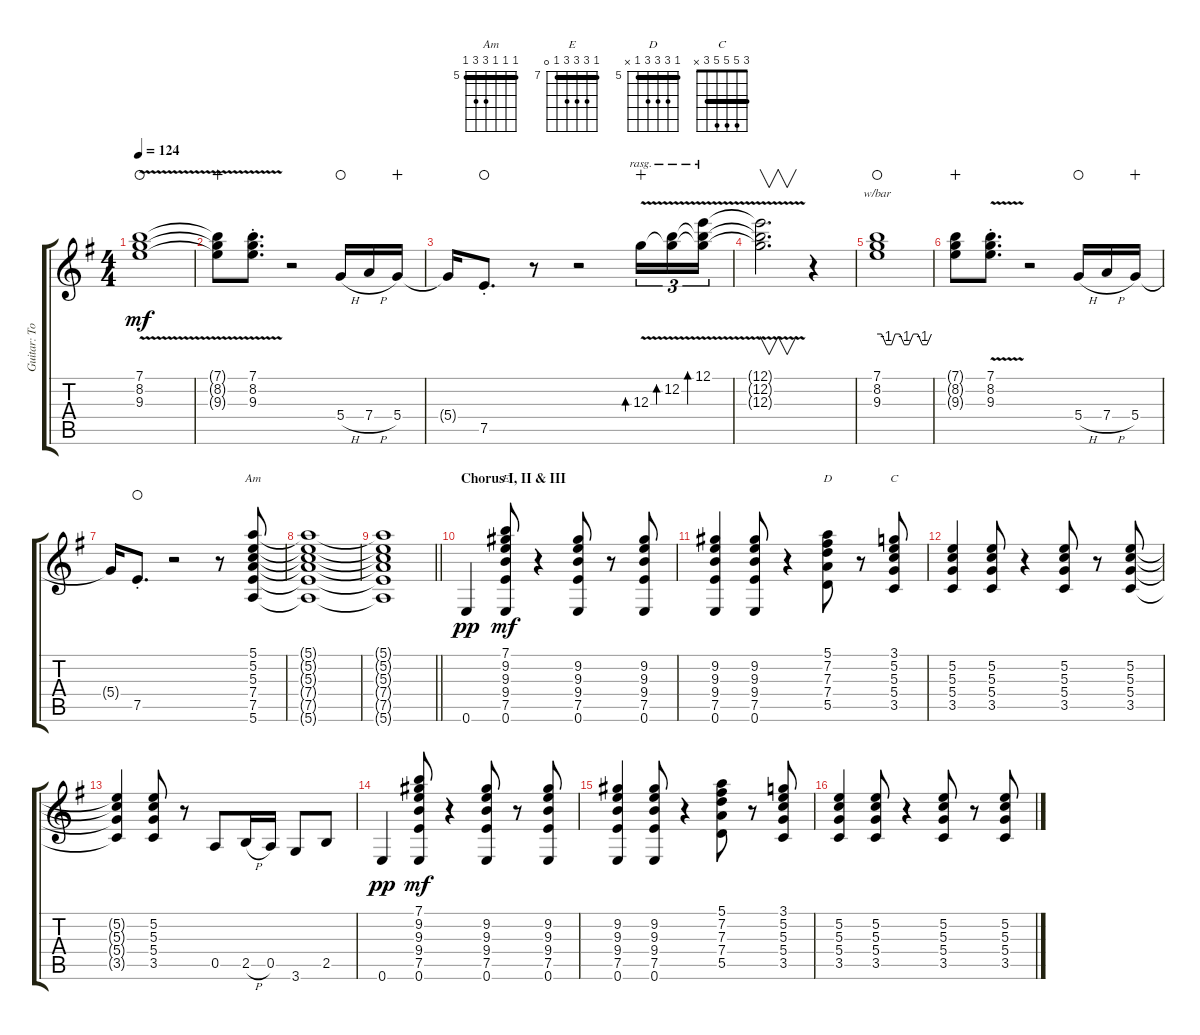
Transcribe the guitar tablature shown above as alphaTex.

\track ("Guitar: Tony" "Guitar: To") {instrument distortionguitar}
\staff {score tabs}
\tuning (E4 B3 G3 D3 A2 E2) {hide}
\chord ("Am" 5 5 5 7 7 5) {firstfret 5 barre 5}
\chord ("E" 7 9 9 9 7 0) {firstfret 7 barre 7}
\chord ("D" 5 7 7 7 5 x) {firstfret 5 barre 5}
\chord ("C" 3 5 5 5 3 x) {barre 3}
\ts (4 4)
\tempo 124
\clef g2
\ks g
(7.1 8.2 9.3{v}).1{dy mf waho} |
(7.1{t} 8.2{t} 9.3{t}).8{wahc} (7.1{st} 8.2{st} 9.3{v st}).8{d} r.2 5.4{h}.16{waho} 7.4{h}.16 5.4.16{wahc} |
5.4{t}.16 7.5{st}.8{d waho} r.8 r.2 12.3{v}.16{tu (3 2) bd 480 rasg ii wahc} (12.2{v} 12.3{t}).16{tu (3 2) bd 480 rasg ii} (12.1{v} 12.2{t} 12.3{t}).16{tu (3 2) bd 480 rasg ii} |
(12.1{t} 12.2{t} 12.3{t}).2{v d} r.4 |
(7.1 8.2 9.3).1{tbe (custom default 0 0 5 0 10 -4 16 -4 20 0 25 0 30 -4 35 -4 40 0 45 0 50 -4 55 -4 60 0) waho} |
(7.1{t} 8.2{t} 9.3{t}).8{wahc} (7.1{st} 8.2{st} 9.3{v st}).8{d} r.2 5.4{h}.16{waho} 7.4{h}.16 5.4.16{wahc} |
5.4{t}.16 7.5{st}.8{d waho} r.2 r.8 (5.1 5.2 5.3 7.4 7.5 5.6).8{ch "Am"} |
(5.1{t} 5.2{t} 5.3{t} 7.4{t} 7.5{t} 5.6{t}).1 |
\barLineRight lightlight
(5.1{t} 5.2{t} 5.3{t} 7.4{t} 7.5{t} 5.6{t}).1 |
\section ("" "Chorus I, II & III")
0.6.4{dy pp} (7.1 9.2 9.3 9.4 7.5 0.6).8{ch "E" dy mf} r.4 (9.2 9.3 9.4 7.5 0.6).8 r.8 (9.2 9.3 9.4 7.5 0.6).8 |
(9.2 9.3 9.4 7.5 0.6).4 (9.2 9.3 9.4 7.5 0.6).8 r.4 (5.1 7.2 7.3 7.4 5.5).8{ch "D"} r.8 (3.1 5.2 5.3 5.4 3.5).8{ch "C"} |
(5.2 5.3 5.4 3.5).4 (5.2 5.3 5.4 3.5).8 r.4 (5.2 5.3 5.4 3.5).8 r.8 (5.2 5.3 5.4 3.5).8 |
(5.2{t} 5.3{t} 5.4{t} 3.5{t}).4 (5.2 5.3 5.4 3.5).8 r.8 0.5.8 2.5{h}.16 0.5.16 3.6.8 2.5.8 |
0.6.4{dy pp} (7.1 9.2 9.3 9.4 7.5 0.6).8{dy mf} r.4 (9.2 9.3 9.4 7.5 0.6).8 r.8 (9.2 9.3 9.4 7.5 0.6).8 |
(9.2 9.3 9.4 7.5 0.6).4 (9.2 9.3 9.4 7.5 0.6).8 r.4 (5.1 7.2 7.3 7.4 5.5).8 r.8 (3.1 5.2 5.3 5.4 3.5).8 |
(5.2 5.3 5.4 3.5).4 (5.2 5.3 5.4 3.5).8 r.4 (5.2 5.3 5.4 3.5).8 r.8 (5.2 5.3 5.4 3.5).8
